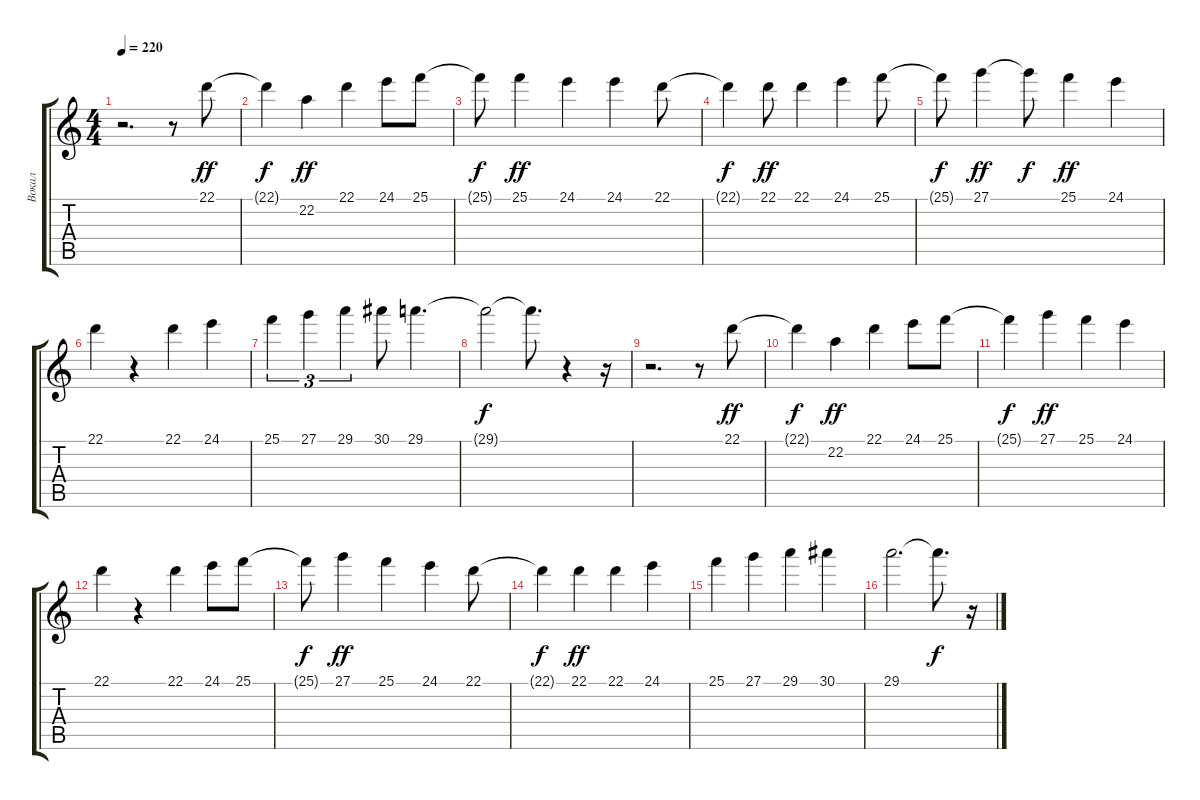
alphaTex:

\track ("Вокал" "Вокал") {instrument synthvoice}
\staff {score tabs}
\tuning (E4 B3 G3 D3 A2 E2) {hide}
\ts (4 4)
\tempo 220
\clef g2
\ks c
r.2{d dy ff} r.8 22.1.8 |
22.1{t}.4{dy f} 22.2.4{dy ff} 22.1.4 24.1.8 25.1.8 |
25.1{t}.8{dy f} 25.1.4{dy ff} 24.1.4 24.1.4 22.1.8 |
22.1{t}.4{dy f} 22.1.8{dy ff} 22.1.4 24.1.4 25.1.8 |
25.1{t}.8{dy f} 27.1.4{dy ff} 27.1{t}.8{dy f} 25.1.4{dy ff} 24.1.4 |
22.1.4 r.4 22.1.4 24.1.4 |
25.1.4{tu (3 2)} 27.1.4{tu (3 2)} 29.1.4{tu (3 2)} 30.1.8 29.1.4{d} |
29.1{t}.2{dy f} 29.1{t}.8{d} r.4 r.16 |
r.2{d} r.8 22.1.8{dy ff} |
22.1{t}.4{dy f} 22.2.4{dy ff} 22.1.4 24.1.8 25.1.8 |
25.1{t}.4{dy f} 27.1.4{dy ff} 25.1.4 24.1.4 |
22.1.4 r.4 22.1.4 24.1.8 25.1.8 |
25.1{t}.8{dy f} 27.1.4{dy ff} 25.1.4 24.1.4 22.1.8 |
22.1{t}.4{dy f} 22.1.4{dy ff} 22.1.4 24.1.4 |
25.1.4 27.1.4 29.1.4 30.1.4 |
29.1.2{d} 29.1{t}.8{d dy f} r.16
